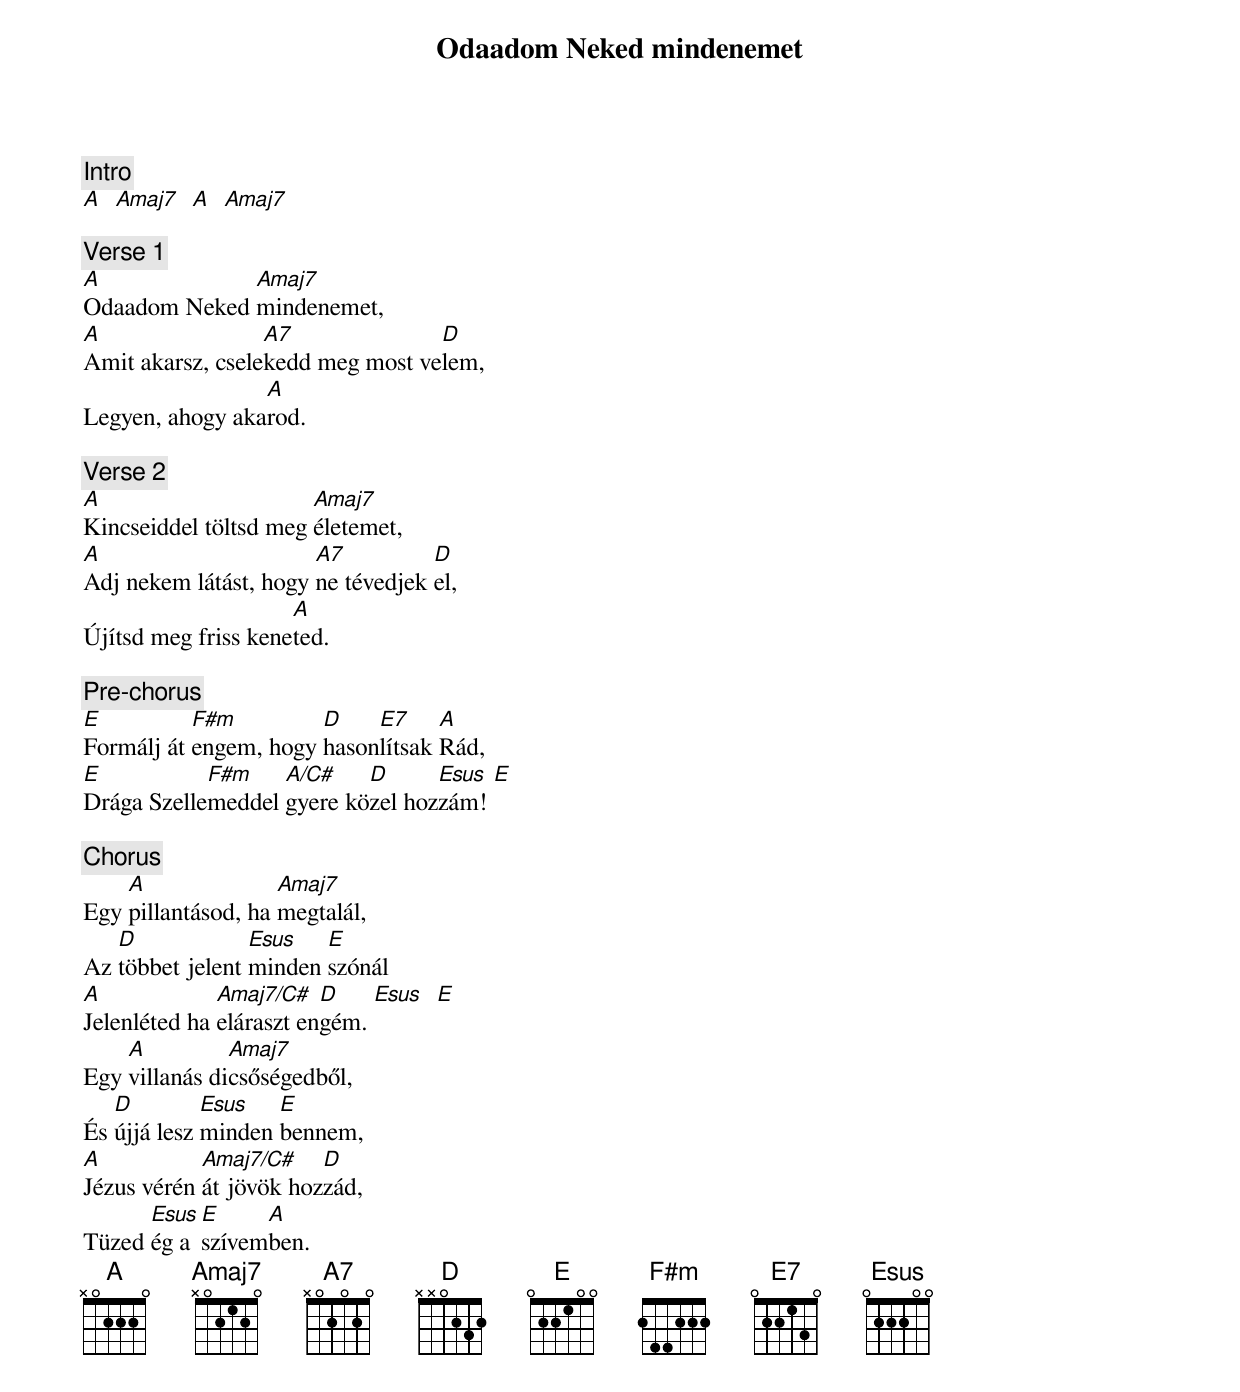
{title: Odaadom Neked mindenemet }

{c: Intro}
[A]  [Amaj7]  [A]  [Amaj7]

{c: Verse 1}
[A]Odaadom Neked [Amaj7]mindenemet,
[A]Amit akarsz, csele[A7]kedd meg most ve[D]lem,
Legyen, ahogy aka[A]rod.

{c: Verse 2}
[A]Kincseiddel töltsd meg [Amaj7]életemet,
[A]Adj nekem látást, hogy [A7]ne tévedjek [D]el,
Újítsd meg friss kene[A]ted.

{c: Pre-chorus}
[E]Formálj át [F#m]engem, hogy [D]hason[E7]lítsak [A]Rád,
[E]Drága Szelle[F#m]meddel [A/C#]gyere kö[D]zel hoz[Esus]zám! [E]

{c: Chorus}
Egy [A]pillantásod, ha [Amaj7]megtalál,
Az [D]többet jelent [Esus]minden [E]szónál
[A]Jelenléted ha [Amaj7/C#]eláraszt en[D]gém. [Esus]  [E]
Egy [A]villanás di[Amaj7]csőségedből,
És [D]újjá lesz [Esus]minden [E]bennem,
[A]Jézus vérén [Amaj7/C#]át jövök hoz[D]zád,
Tüzed [Esus]ég a [E]szívem[A]ben.
